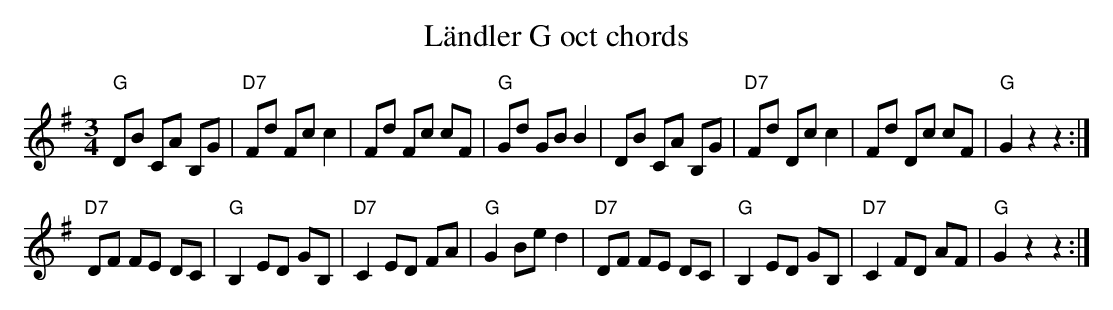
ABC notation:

X:1
T:Ländler G oct chords
M:3/4
L:1/8
K:Gmaj%%MIDI gchordon
"G"DB CA B,G | "D7"Fd Fc c2 | Fd Fc cF | "G"Gd GB B2 | \
DB CA B,G | "D7"Fd Dc c2 | Fd Dc cF | "G"G2 z2 z2 :|
"D7"DF FE DC | "G"B,2 ED GB, | "D7"C2 ED FA | "G"G2 Be d2 | \
"D7"DF FE DC | "G"B,2 ED GB, | "D7"C2 FD AF | "G"G2 z2 z2 :|
